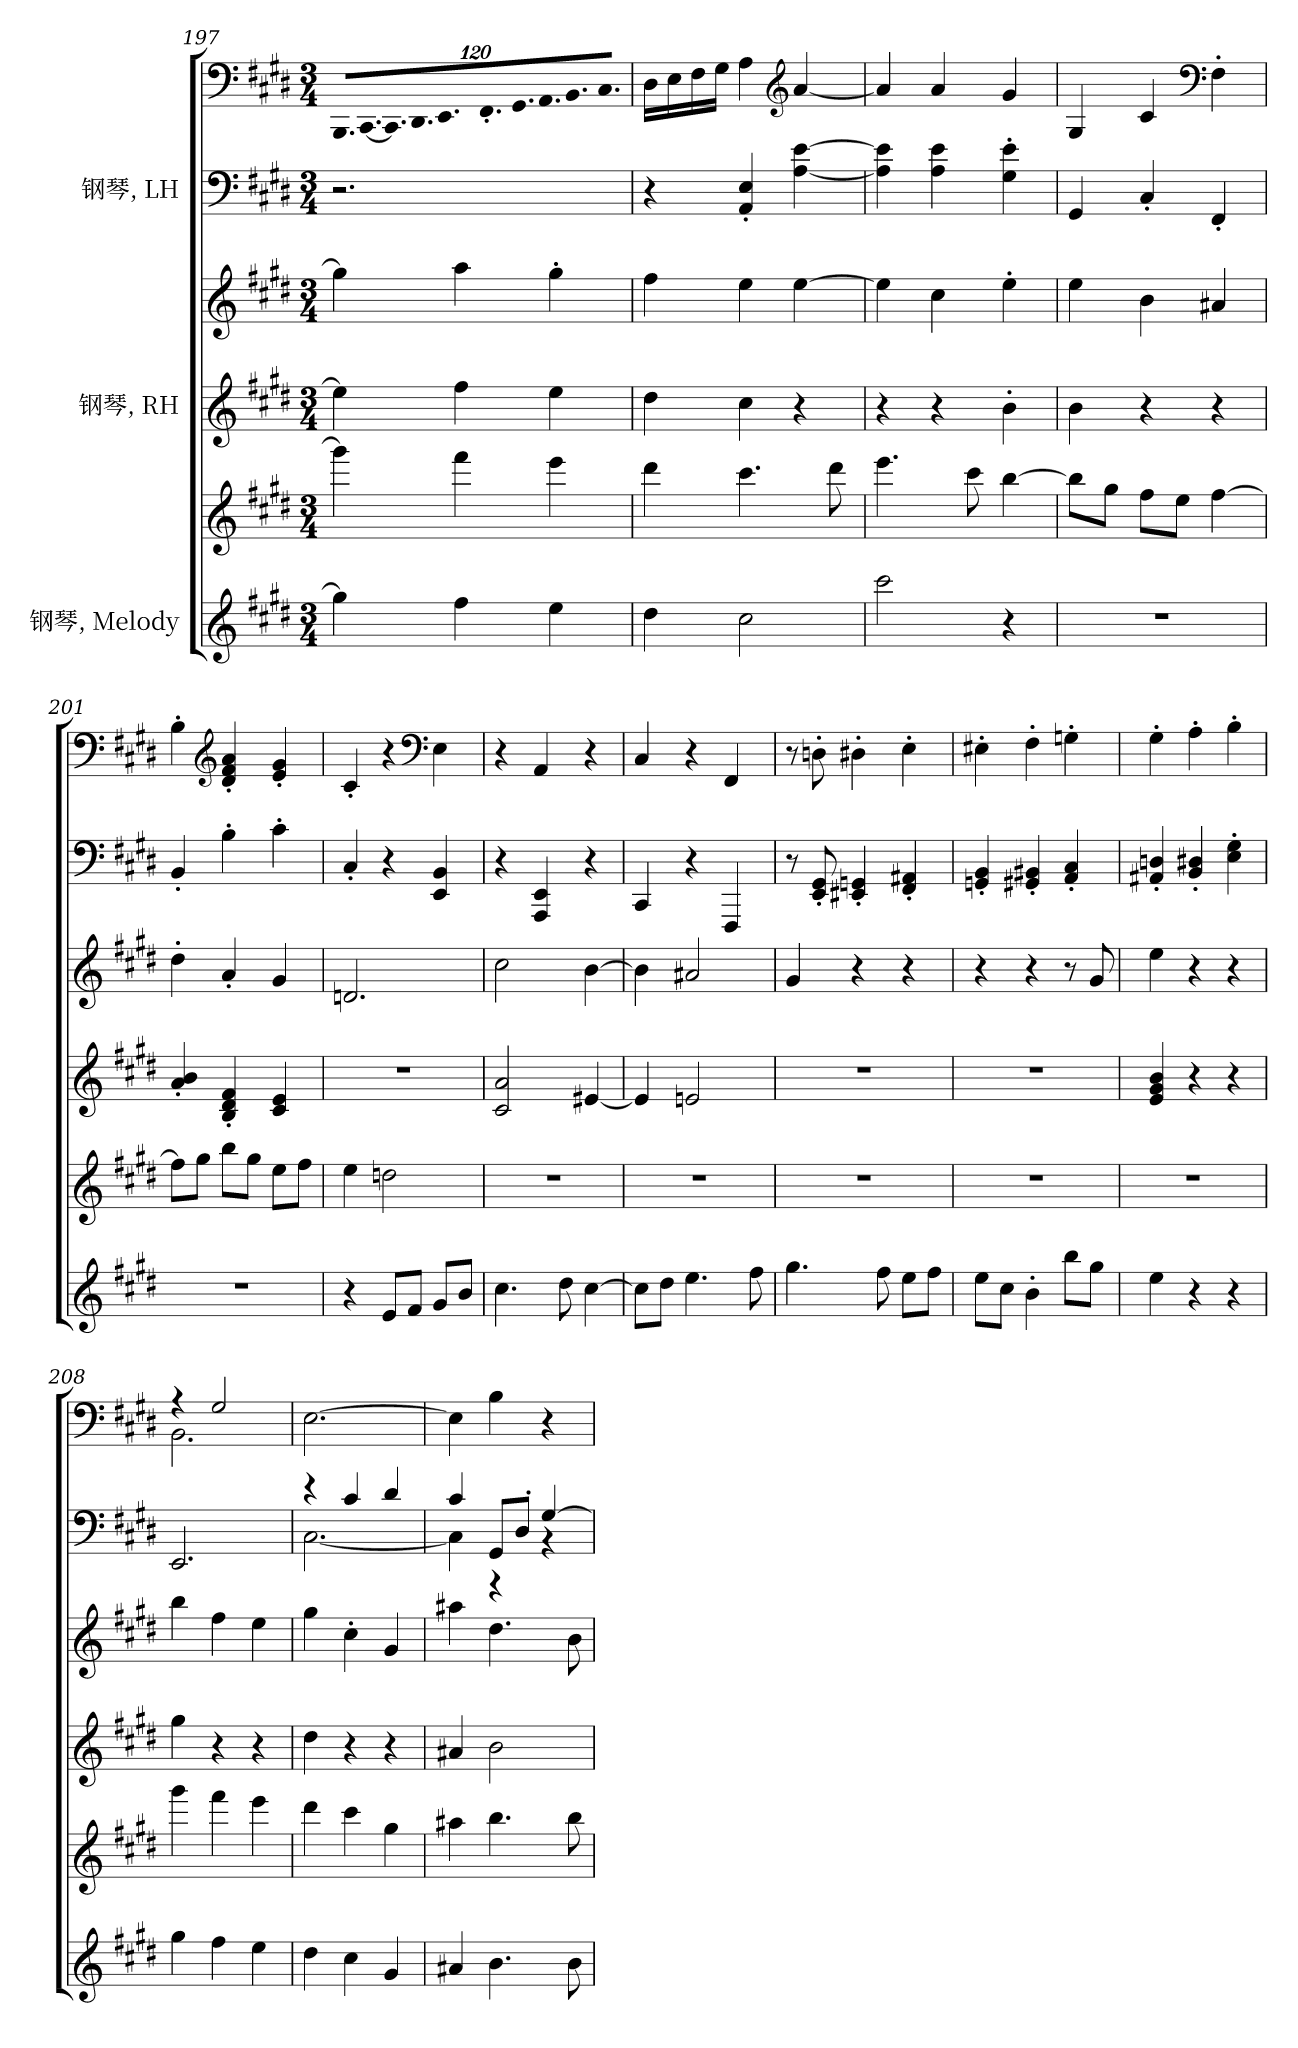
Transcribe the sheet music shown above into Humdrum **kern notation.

**kern	**kern	**kern	**kern	**kern	**kern
*part3	*part3	*part2	*part2	*part1	*part1
*staff6	*staff5	*staff4	*staff3	*staff2	*staff1
*I"钢琴, Melody	*	*I"钢琴, RH	*	*I"钢琴, LH	*
!!LO:PB:g=z
*clefG2	*clefG2	*clefG2	*clefG2	*clefF4	*clefF4
*k[f#c#g#d#]	*k[f#c#g#d#]	*k[f#c#g#d#]	*k[f#c#g#d#]	*k[f#c#g#d#]	*k[f#c#g#d#]
*M3/4	*M3/4	*M3/4	*M3/4	*M3/4	*M3/4
*	*	*	*	*	*Xbrackettup
=197	=197	=197	=197	=197	=197
!	!	!	!	!	!LO:N:vis=32.
4gg#\]	4ggg#\]	4ee\]	4gg#\]	2.r	1920%103BBB/LLL
!	!	!	!	!	!LO:N:vis=32.
.	.	.	.	.	[1920%103CC#/
!	!	!	!	!	!LO:N:vis=32.
.	.	.	.	.	1920%103CC#/]
!	!	!	!	!	!LO:N:vis=32.
.	.	.	.	.	1920%103DD#/J
!	!	!	!	!	!LO:N:vis=16.
.	.	.	.	.	960%103EE/
4ff#\	4fff#\	4ff#\	4aa\	.	.
!	!	!	!	!	!LO:N:vis=16.
.	.	.	.	.	960%103FF#'/
!	!	!	!	!	!LO:N:vis=32.
.	.	.	.	.	1920%103GG#/L
!	!	!	!	!	!LO:N:vis=32.
.	.	.	.	.	1920%103AA/J
4ee\	4eee\	4ee\	4gg#'\	.	.
!	!	!	!	!	!LO:N:vis=16.
.	.	.	.	.	960%103BB/
!	!	!	!	!	!LO:N:vis=16.
.	.	.	.	.	960%103C#/JJ
960ryy	960ryy	960ryy	960ryy	960ryy	.
=198	=198	=198	=198	=198	=198
4dd#\	4ddd#\	4dd#\	4ff#\	4r	16D#\LL
.	.	.	.	.	16E\
.	.	.	.	.	16F#\
.	.	.	.	.	16G#\JJ
2cc#\	4.ccc#\	4cc#\	4ee\	4AA/' 4E/'	4A\
*	*	*	*	*	*clefG2
.	.	4r	[4ee\	[4A\ [4e\	[4a/
.	8ddd#\	.	.	.	.
=199	=199	=199	=199	=199	=199
2ccc#\	4.eee\	4r	4ee\]	4A\] 4e\]	4a/]
.	.	4r	4cc#\	4A\ 4e\	4a/
.	8ccc#\	.	.	.	.
4r	[4bb\	4b'\	4ee'\	4G#\' 4e\'	4g#/
=200	=200	=200	=200	=200	=200
2.r	8bb\L]	4b\	4ee\	4GG#/	4G#/
.	8gg#\J	.	.	.	.
.	8ff#\L	4r	4b\	4C#'/	4c#/
.	8ee\J	.	.	.	.
*	*	*	*	*	*clefF4
.	[4ff#\	4r	4a#X/	4FF#'/	4F#'\
!!LO:LB:g=z
=201	=201	=201	=201	=201	=201
2.r	8ff#\L]	4a/' 4b/'	4dd#'\	4BB'/	4B'\
.	8gg#\J	.	.	.	.
*	*	*	*	*	*clefG2
.	8bb\L	4B/' 4d#/' 4f#/'	4a'/	4B'\	4d#/' 4f#/' 4a/'
.	8gg#\J	.	.	.	.
.	8ee\L	4c#/ 4e/	4g#/	4c#'\	4e/' 4g#/'
.	8ff#\J	.	.	.	.
=202	=202	=202	=202	=202	=202
4r	4ee\	2.r	2.dn/	4C#'/	4c#'/
8e/L	2ddn\	.	.	4r	4r
8f#/J	.	.	.	.	.
*	*	*	*	*	*clefF4
8g#/L	.	.	.	4EE/ 4BB/	4E\
8b/J	.	.	.	.	.
=203	=203	=203	=203	=203	=203
4.cc#\	2.r	2c#/ 2a/	2cc#\	4r	4r
.	.	.	.	4AAA/ 4EE/	4AA/
8dd#\	.	.	.	.	.
[4cc#\	.	[4e#X/	[4b\	4r	4r
=204	=204	=204	=204	=204	=204
8cc#\L]	2.r	4e#/]	4b\]	4CC#/	4C#/
8dd#\J	.	.	.	.	.
4.ee\	.	2en/	2a#X/	4r	4r
.	.	.	.	4FFF#/	4FF#/
8ff#\	.	.	.	.	.
=205	=205	=205	=205	=205	=205
4.gg#\	2.r	2.r	4g#/	8r	8r
.	.	.	.	8EE/' 8GG#/'	8Dn'\
.	.	.	4r	4EE#X/' 4GGn/'	4D#X'\
8ff#\	.	.	.	.	.
8ee\L	.	.	4r	4FF#/' 4AA#X/'	4E'\
8ff#\J	.	.	.	.	.
!!LO:PB:g=z
=206	=206	=206	=206	=206	=206
8ee\L	2.r	2.r	4r	4GGn/' 4BB/'	4E#X'\
8cc#\J	.	.	.	.	.
4b'\	.	.	4r	4GG#X/' 4BB#X/'	4F#'\
8bb\L	.	.	8r	4AA/' 4C#/'	4Gn'\
8gg#\J	.	.	8g#/	.	.
=207	=207	=207	=207	=207	=207
4ee\	2.r	4e/ 4g#/ 4b/	4ee\	4AA#X/' 4Dn/'	4G#'\
4r	.	4r	4r	4BB/' 4D#X/'	4A'\
4r	.	4r	4r	4E\' 4G#\'	4B'\
=208	=208	=208	=208	=208	=208
*	*	*	*	*	*^
4gg#\	4ggg#\	4gg#\	4bb\	2.EE/	4r	2.BB\
4ff#\	4fff#\	4r	4ff#\	.	2G#/	.
4ee\	4eee\	4r	4ee\	.	.	.
*	*	*	*	*	*v	*v
=209	=209	=209	=209	=209	=209
*	*	*	*	*^	*
4dd#\	4ddd#\	4dd#\	4gg#\	4r	[2.C#\	[2.E\
4cc#\	4ccc#\	4r	4cc#'\	4c#/	.	.
4g#/	4gg#\	4r	4g#/	4d#/	.	.
=210	=210	=210	=210	=210	=210	=210
4a#X/	4aa#X\	4a#X/	4aa#X\	4c#/	4C#\]	4E\]
4.b\	4.bb\	2b\	4.dd#\	8GG#/L	4r	4B\
.	.	.	.	8D#'/J	.	.
.	.	.	.	[4G#/	4r	4r
8b\	8bb\	.	8b\	.	.	.
*	*	*	*	*v	*v	*
=	=	=	=	=	=
*-	*-	*-	*-	*-	*-
